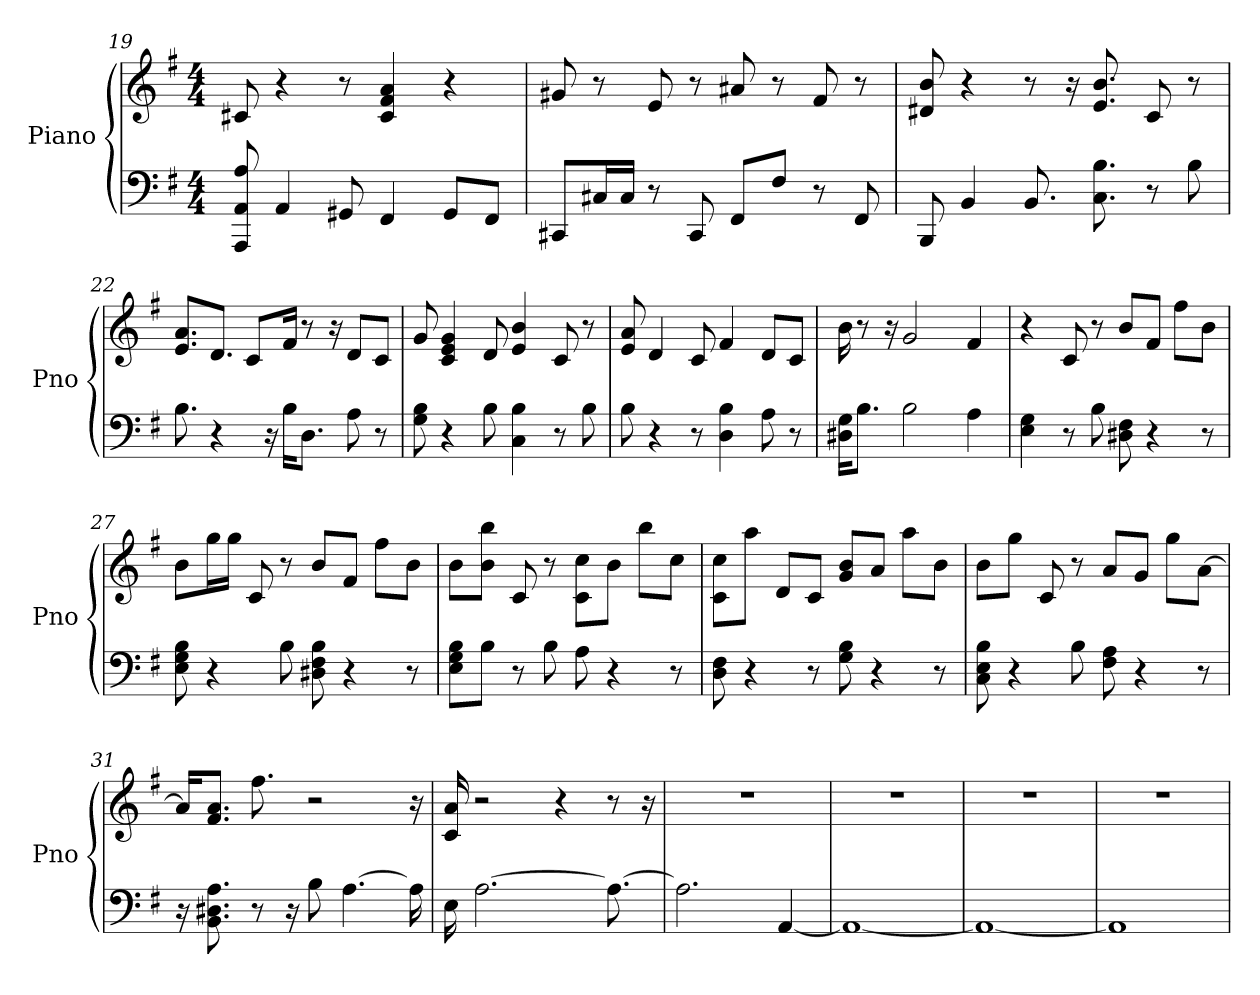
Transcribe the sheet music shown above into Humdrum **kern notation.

**kern	**kern
*part1	*part1
*staff2	*staff1
*I"Piano	*
*I'Pno	*
*clefF4	*clefG2
*k[f#]	*k[f#]
*G:	*G:
*M4/4	*M4/4
=19	=19
8AAA 8AA 8A	8c#
4AA	4r
8GG#	8r
4FF#	4a 4f# 4c#
8GG#/L	4r
8FF#/J	.
=20	=20
8CC#/L	8g#
16C#/L	8r
16C#/JJ	.
8r	8e
8CC#	8r
8FF#/L	8a#
8F#/J	8r
8r	8f#
8FF#	8r
=21	=21
8BBB	8b 8d#
4BB	4r
8.BB	8r
.	16r
8.C 8.B	8.b 8.e
8r	8c
8B	8r
=22	=22
8.B	8.a/ 8.e/L
4r	8.d/J
.	8c/L
16r	.
16B\KL	16f#/Jk
8.D\J	8r
.	16r
8A	8d/L
8r	8c/J
=23	=23
8G 8B	8g
4r	4c 4g 4e
8B	8d
4B 4C	4b 4e
8r	8c
8B	8r
=24	=24
8B	8a 8e
4r	4d
8r	8c
4B 4D	4f#
8A	8d/L
8r	8c/J
=25	=25
16G\ 16D#\KL	16b
8.B\J	8r
.	16r
2B	2g
4A	4f#
=26	=26
4E 4G	4r
8r	8c
8B	8r
8D# 8F#	8b/L
4r	8f#/J
.	8ff#\L
8r	8b\J
=27	=27
8E 8B 8G	8b\L
4r	16gg\L
.	16gg\JJ
.	8c
8B	8r
8F# 8B 8D#	8b/L
4r	8f#/J
.	8ff#\L
8r	8b\J
=28	=28
8B\ 8E\ 8G\L	8b\L
8B\J	8bb\ 8b\J
8r	8c
8B	8r
8A	8cc\ 8c\L
4r	8b\J
.	8bb\L
8r	8cc\J
=29	=29
8F# 8D	8cc\ 8c\L
4r	8aa\J
.	8d/L
8r	8c/J
8B 8G	8g/ 8b/L
4r	8a/J
.	8aa\L
8r	8b\J
=30	=30
8C 8B 8E	8b\L
4r	8gg\J
.	8c
8B	8r
8A 8F#	8a/L
4r	8g/J
.	8gg\L
8r	[8a\J
=31	=31
16r	16a/KL]
8.A 8.D# 8.BB	8.a/ 8.f#/J
8r	8.ff#
16r	.
8B	2r
[4.A	.
16A]	16r
=32	=32
16E	16a 16c
[2.A	2r
.	4r
8.A_	8r
.	16r
=33	=33
2.A]	1r
[4AA	.
=34	=34
1AA_	1r
=35	=35
1AA_	1r
=36	=36
1AA]	1r
=	=
*-	*-
